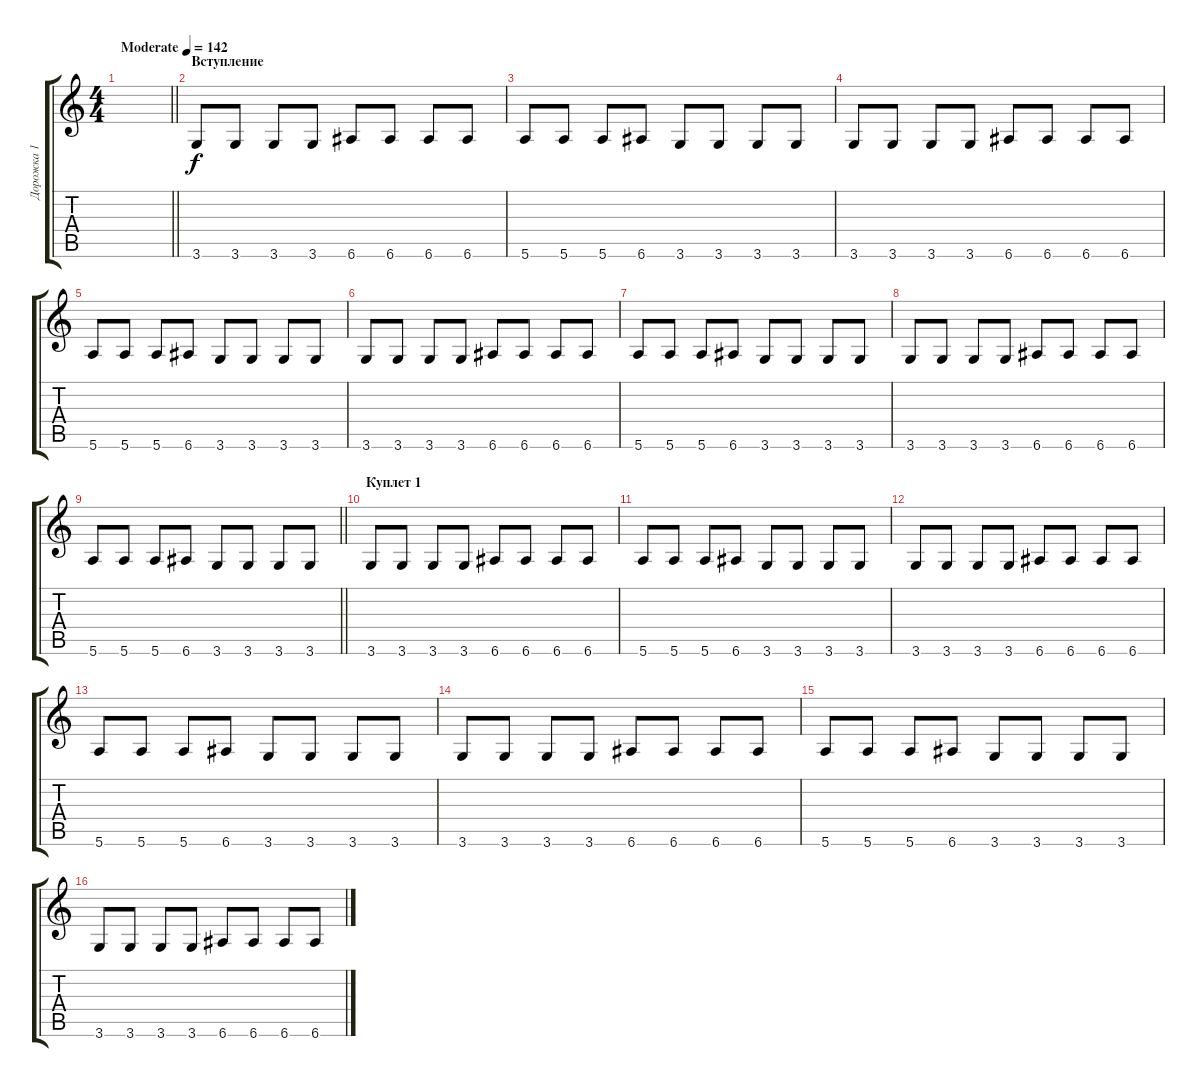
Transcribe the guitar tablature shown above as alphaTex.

\track ("Дорожка 1" "Дорожка 1") {instrument electricguitarjazz}
\staff {score tabs}
\tuning (E4 B3 G3 D3 A2 E2) {hide}
\ts (4 4)
\tempo (142 "Moderate")
\clef g2
\barLineRight lightlight
\ks c
|
\section ("" "Вступление")
3.6.8 3.6.8 3.6.8 3.6.8 6.6.8 6.6.8 6.6.8 6.6.8 |
5.6.8 5.6.8 5.6.8 6.6.8 3.6.8 3.6.8 3.6.8 3.6.8 |
3.6.8 3.6.8 3.6.8 3.6.8 6.6.8 6.6.8 6.6.8 6.6.8 |
5.6.8 5.6.8 5.6.8 6.6.8 3.6.8 3.6.8 3.6.8 3.6.8 |
3.6.8 3.6.8 3.6.8 3.6.8 6.6.8 6.6.8 6.6.8 6.6.8 |
5.6.8 5.6.8 5.6.8 6.6.8 3.6.8 3.6.8 3.6.8 3.6.8 |
3.6.8 3.6.8 3.6.8 3.6.8 6.6.8 6.6.8 6.6.8 6.6.8 |
\barLineRight lightlight
5.6.8 5.6.8 5.6.8 6.6.8 3.6.8 3.6.8 3.6.8 3.6.8 |
\section ("" "Куплет 1")
3.6.8 3.6.8 3.6.8 3.6.8 6.6.8 6.6.8 6.6.8 6.6.8 |
5.6.8 5.6.8 5.6.8 6.6.8 3.6.8 3.6.8 3.6.8 3.6.8 |
3.6.8 3.6.8 3.6.8 3.6.8 6.6.8 6.6.8 6.6.8 6.6.8 |
5.6.8 5.6.8 5.6.8 6.6.8 3.6.8 3.6.8 3.6.8 3.6.8 |
3.6.8 3.6.8 3.6.8 3.6.8 6.6.8 6.6.8 6.6.8 6.6.8 |
5.6.8 5.6.8 5.6.8 6.6.8 3.6.8 3.6.8 3.6.8 3.6.8 |
3.6.8 3.6.8 3.6.8 3.6.8 6.6.8 6.6.8 6.6.8 6.6.8
